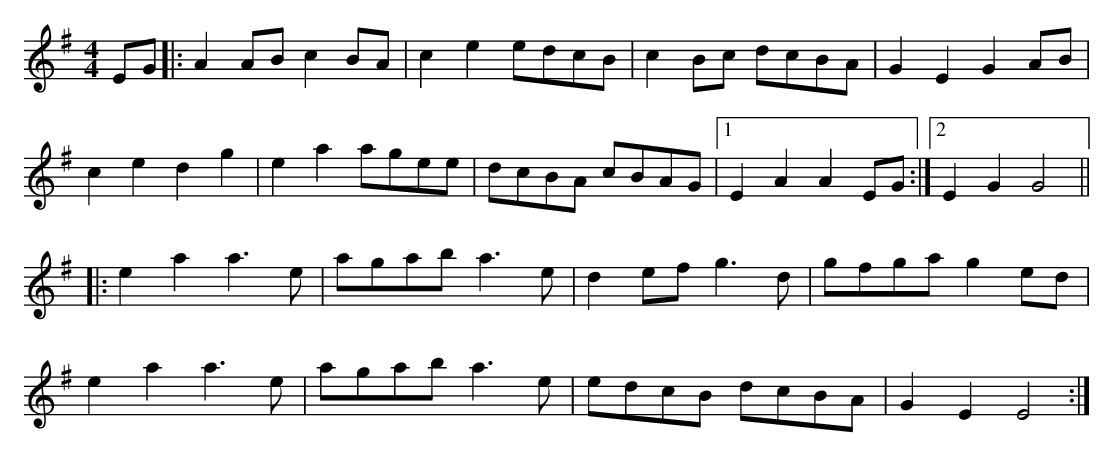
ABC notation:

X:1
M:4/4
K:Ador
EG|:A2AB c2BA|c2e2 edcB|c2Bc dcBA|G2E2 G2AB|
c2e2 d2g2|e2a2 agee|dcBA cBAG|1 E2A2 A2EG:|2 E2G2 G4||
|:e2a2 a3e|agab a3e|d2ef g3d|gfga g2ed|
e2a2 a3e|agab a3e|edcB dcBA|G2E2 E4:|
